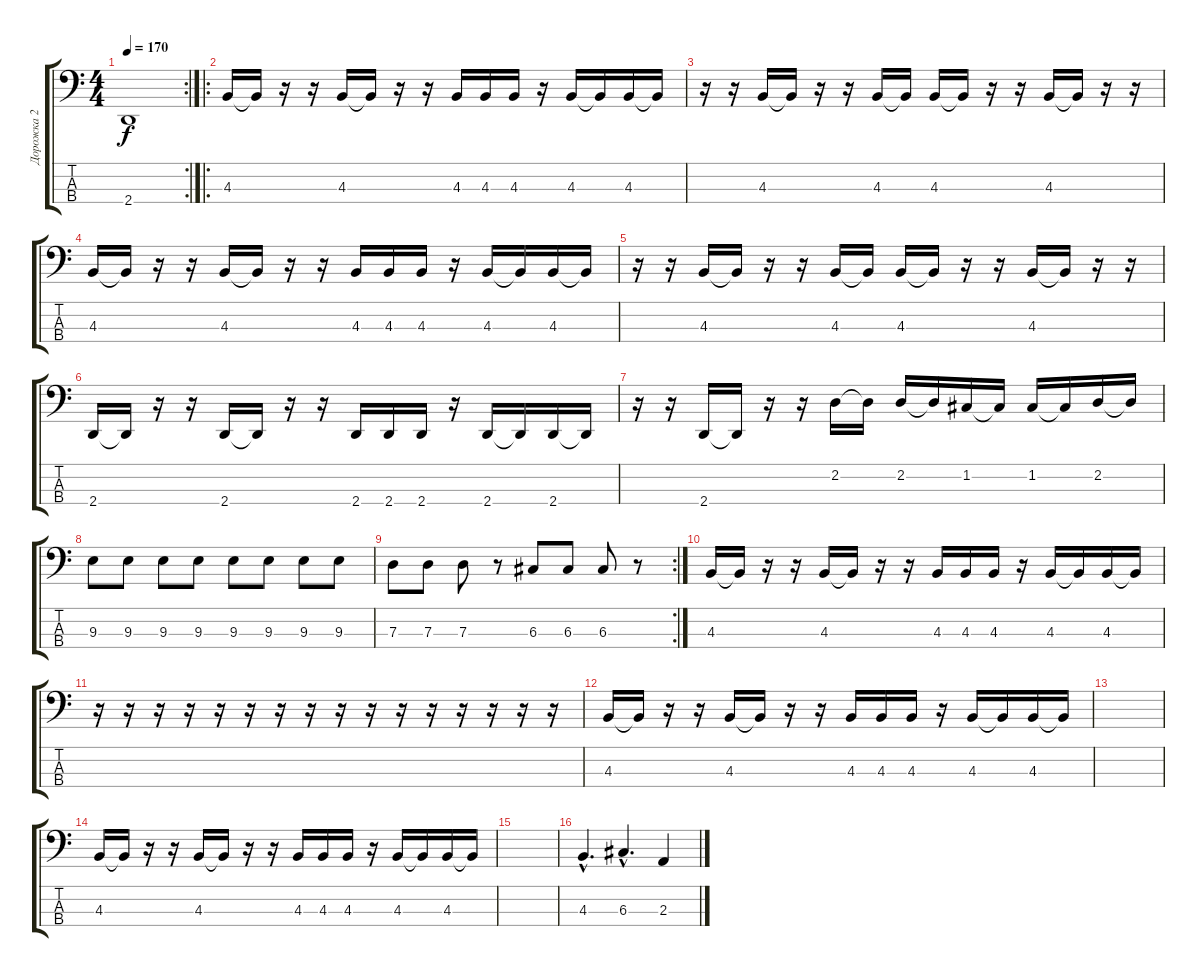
\track ("Дорожка 2" "Дорожка 2") {instrument electricbasspick}
\staff {score tabs}
\tuning (F2 C2 G1 C1) {hide}
\rc 2
\ts (4 4)
\tempo 170
\clef f4
\ks c
2.4.1{dy f} |
\ro
4.3.16 4.3{t}.16 r.16 r.16 4.3.16 4.3{t}.16 r.16 r.16 4.3.16 4.3.16 4.3.16 r.16 4.3.16 4.3{t}.16 4.3.16 4.3{t}.16 |
r.16 r.16 4.3.16 4.3{t}.16 r.16 r.16 4.3.16 4.3{t}.16 4.3.16 4.3{t}.16 r.16 r.16 4.3.16 4.3{t}.16 r.16 r.16 |
4.3.16 4.3{t}.16 r.16 r.16 4.3.16 4.3{t}.16 r.16 r.16 4.3.16 4.3.16 4.3.16 r.16 4.3.16 4.3{t}.16 4.3.16 4.3{t}.16 |
r.16 r.16 4.3.16 4.3{t}.16 r.16 r.16 4.3.16 4.3{t}.16 4.3.16 4.3{t}.16 r.16 r.16 4.3.16 4.3{t}.16 r.16 r.16 |
2.4.16 2.4{t}.16 r.16 r.16 2.4.16 2.4{t}.16 r.16 r.16 2.4.16 2.4.16 2.4.16 r.16 2.4.16 2.4{t}.16 2.4.16 2.4{t}.16 |
r.16 r.16 2.4.16 2.4{t}.16 r.16 r.16 2.2.16 2.2{t}.16 2.2.16 2.2{t}.16 1.2.16 1.2{t}.16 1.2.16 1.2{t}.16 2.2.16 2.2{t}.16 |
9.3.8 9.3.8 9.3.8 9.3.8 9.3.8 9.3.8 9.3.8 9.3.8 |
\rc 2
7.3.8 7.3.8 7.3.8 r.8 6.3.8 6.3.8 6.3.8 r.8 |
4.3.16 4.3{t}.16 r.16 r.16 4.3.16 4.3{t}.16 r.16 r.16 4.3.16 4.3.16 4.3.16 r.16 4.3.16 4.3{t}.16 4.3.16 4.3{t}.16 |
r.16 r.16 r.16 r.16 r.16 r.16 r.16 r.16 r.16 r.16 r.16 r.16 r.16 r.16 r.16 r.16 |
4.3.16 4.3{t}.16 r.16 r.16 4.3.16 4.3{t}.16 r.16 r.16 4.3.16 4.3.16 4.3.16 r.16 4.3.16 4.3{t}.16 4.3.16 4.3{t}.16 |
|
4.3.16 4.3{t}.16 r.16 r.16 4.3.16 4.3{t}.16 r.16 r.16 4.3.16 4.3.16 4.3.16 r.16 4.3.16 4.3{t}.16 4.3.16 4.3{t}.16 |
|
4.3{hac}.4{d} 6.3{hac}.4{d} 2.3.4
